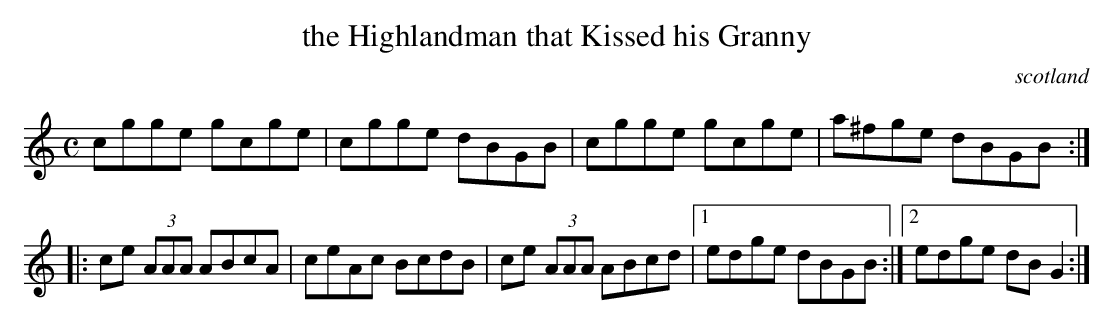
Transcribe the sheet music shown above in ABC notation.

X:1
T:the Highlandman that Kissed his Granny
O:scotland
M:C
K:Am
cgge gcge|cgge dBGB|cgge gcge|a^fge dBGB:|
|:\
ce (3AAA ABcA|ceAc BcdB|ce (3AAA ABcd\
|1 edge dBGB:|2 edge dBG2:|
